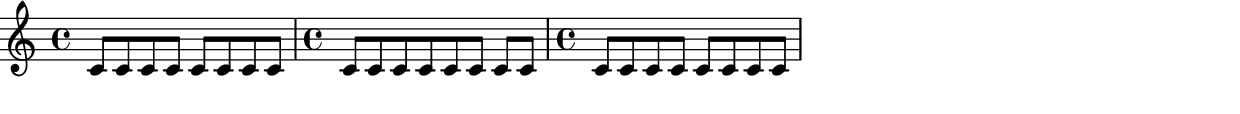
%% Generated by lilypond-book
%% Options: [exampleindent=10.16\mm,indent=0\mm,line-width=160\mm,paper-height=845.047\pt,paper-width=597.508\pt,papersize='(cons (* 597.508 pt) (* 845.047 pt)),quote]
\include "lilypond-book-preamble.ly"


% ****************************************************************
% Start cut-&-pastable-section
% ****************************************************************

#(ly:set-option 'eps-box-padding 3.000000)



\paper {
  #(set-paper-size '(cons (* 597.508 pt) (* 845.047 pt)))
  indent = 0\mm
  line-width = 160\mm
  % offset the left padding, also add 1mm as lilypond creates cropped
  % images with a little space on the right
  line-width = #(- line-width (* mm  3.000000) (* mm 1))
  line-width = 160\mm - 2.0 * 10.16\mm
  % offset the left padding, also add 1mm as lilypond creates cropped
  % images with a little space on the right
  line-width = #(- line-width (* mm  3.000000) (* mm 1))
}

\layout {
  
}




% ****************************************************************
% ly snippet:
% ****************************************************************
\sourcefileline 1398
\score {
  \relative {
    \repeat unfold 8 { c'8 } |
    \overrideTimeSignatureSettings
      4/4        % timeSignatureFraction
      1/4        % baseMoment
      3,1        % beatStructure
      #'()       % beamExceptions
    \time 4/4
    \repeat unfold 8 { c8 } |
    \revertTimeSignatureSettings 4/4
    \time 4/4
    \repeat unfold 8 { c8 } |
  }
}


% ****************************************************************
% end ly snippet
% ****************************************************************
